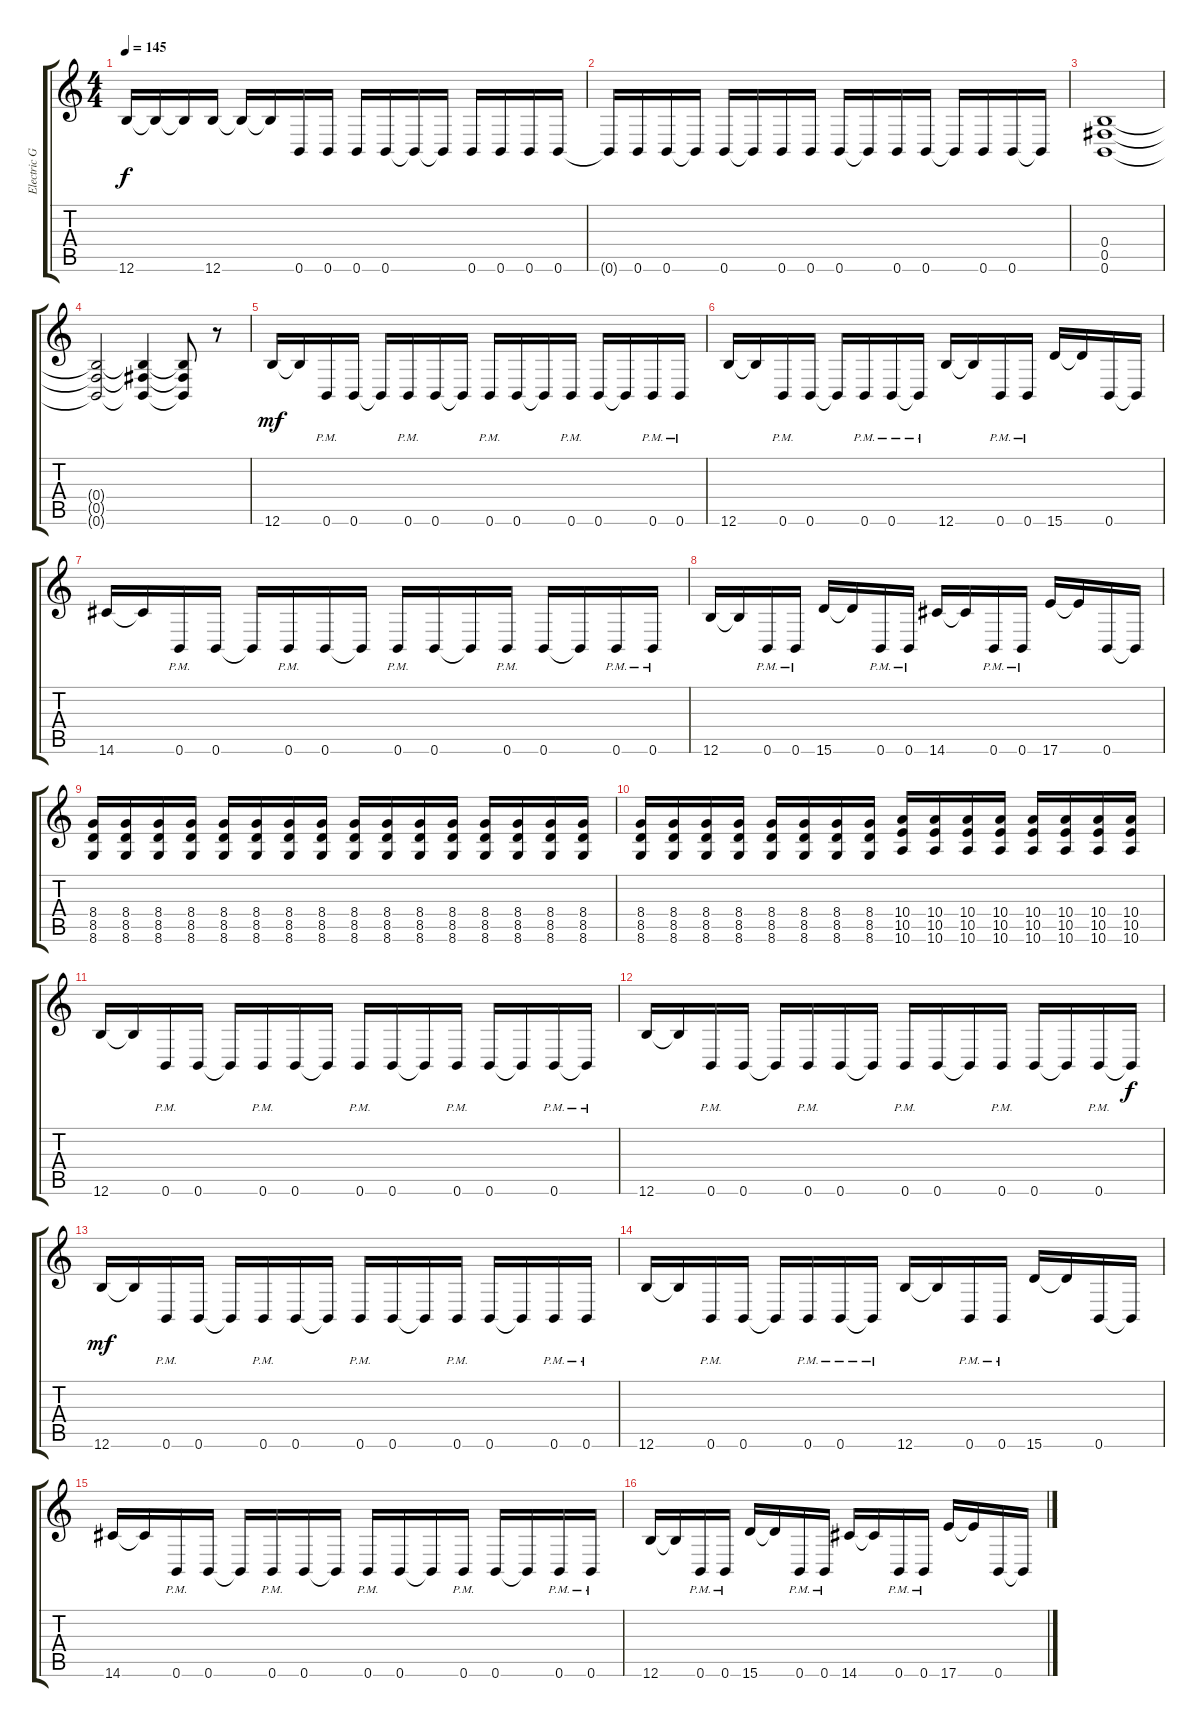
\track ("Electric Guitar" "Electric G") {instrument distortionguitar}
\staff {score tabs}
\tuning (Db4 Ab3 E3 B2 Gb2 B1) {hide}
\ts (4 4)
\tempo 145
\clef g2
\ks c
12.6.16{dy f} 12.6{t}.16 12.6{t}.16 12.6.16 12.6{t}.16 12.6{t}.16 0.6.16 0.6.16 0.6.16 0.6.16 0.6{t}.16 0.6{t}.16 0.6.16 0.6.16 0.6.16 0.6.16 |
0.6{t}.16 0.6.16 0.6.16 0.6{t}.16 0.6.16 0.6{t}.16 0.6.16 0.6.16 0.6.16 0.6{t}.16 0.6.16 0.6.16 0.6{t}.16 0.6.16 0.6.16 0.6{t}.16 |
(0.4 0.5 0.6).1 |
(0.4{t} 0.5{t} 0.6{t}).2 (0.4{t} 0.5{t} 0.6{t}).4 (0.4{t} 0.5{t} 0.6{t}).8 r.8 |
12.6.16{dy mf} 12.6{t}.16 0.6{pm}.16 0.6.16 0.6{t}.16 0.6{pm}.16 0.6.16 0.6{t}.16 0.6{pm}.16 0.6.16 0.6{t}.16 0.6{pm}.16 0.6.16 0.6{t}.16 0.6{pm}.16 0.6{pm}.16 |
12.6.16 12.6{t}.16 0.6{pm}.16 0.6.16 0.6{t}.16 0.6{pm}.16 0.6{pm}.16 0.6{pm t}.16 12.6.16 12.6{t}.16 0.6{pm}.16 0.6{pm}.16 15.6.16 15.6{t}.16 0.6.16 0.6{t}.16 |
14.6.16 14.6{t}.16 0.6{pm}.16 0.6.16 0.6{t}.16 0.6{pm}.16 0.6.16 0.6{t}.16 0.6{pm}.16 0.6.16 0.6{t}.16 0.6{pm}.16 0.6.16 0.6{t}.16 0.6{pm}.16 0.6{pm}.16 |
12.6.16 12.6{t}.16 0.6{pm}.16 0.6{pm}.16 15.6.16 15.6{t}.16 0.6{pm}.16 0.6{pm}.16 14.6.16 14.6{t}.16 0.6{pm}.16 0.6{pm}.16 17.6.16 17.6{t}.16 0.6.16 0.6{t}.16 |
(8.4 8.5 8.6).16 (8.4 8.5 8.6).16 (8.4 8.5 8.6).16 (8.4 8.5 8.6).16 (8.4 8.5 8.6).16 (8.4 8.5 8.6).16 (8.4 8.5 8.6).16 (8.4 8.5 8.6).16 (8.4 8.5 8.6).16 (8.4 8.5 8.6).16 (8.4 8.5 8.6).16 (8.4 8.5 8.6).16 (8.4 8.5 8.6).16 (8.4 8.5 8.6).16 (8.4 8.5 8.6).16 (8.4 8.5 8.6).16 |
(8.4 8.5 8.6).16 (8.4 8.5 8.6).16 (8.4 8.5 8.6).16 (8.4 8.5 8.6).16 (8.4 8.5 8.6).16 (8.4 8.5 8.6).16 (8.4 8.5 8.6).16 (8.4 8.5 8.6).16 (10.4 10.5 10.6).16 (10.4 10.5 10.6).16 (10.4 10.5 10.6).16 (10.4 10.5 10.6).16 (10.4 10.5 10.6).16 (10.4 10.5 10.6).16 (10.4 10.5 10.6).16 (10.4 10.5 10.6).16 |
12.6.16 12.6{t}.16 0.6{pm}.16 0.6.16 0.6{t}.16 0.6{pm}.16 0.6.16 0.6{t}.16 0.6{pm}.16 0.6.16 0.6{t}.16 0.6{pm}.16 0.6.16 0.6{t}.16 0.6{pm}.16 0.6{pm t}.16 |
12.6.16 12.6{t}.16 0.6{pm}.16 0.6.16 0.6{t}.16 0.6{pm}.16 0.6.16 0.6{t}.16 0.6{pm}.16 0.6.16 0.6{t}.16 0.6{pm}.16 0.6.16 0.6{t}.16 0.6{pm}.16 0.6{t}.16{dy f} |
12.6.16{dy mf} 12.6{t}.16 0.6{pm}.16 0.6.16 0.6{t}.16 0.6{pm}.16 0.6.16 0.6{t}.16 0.6{pm}.16 0.6.16 0.6{t}.16 0.6{pm}.16 0.6.16 0.6{t}.16 0.6{pm}.16 0.6{pm}.16 |
12.6.16 12.6{t}.16 0.6{pm}.16 0.6.16 0.6{t}.16 0.6{pm}.16 0.6{pm}.16 0.6{pm t}.16 12.6.16 12.6{t}.16 0.6{pm}.16 0.6{pm}.16 15.6.16 15.6{t}.16 0.6.16 0.6{t}.16 |
14.6.16 14.6{t}.16 0.6{pm}.16 0.6.16 0.6{t}.16 0.6{pm}.16 0.6.16 0.6{t}.16 0.6{pm}.16 0.6.16 0.6{t}.16 0.6{pm}.16 0.6.16 0.6{t}.16 0.6{pm}.16 0.6{pm}.16 |
12.6.16 12.6{t}.16 0.6{pm}.16 0.6{pm}.16 15.6.16 15.6{t}.16 0.6{pm}.16 0.6{pm}.16 14.6.16 14.6{t}.16 0.6{pm}.16 0.6{pm}.16 17.6.16 17.6{t}.16 0.6.16 0.6{t}.16
